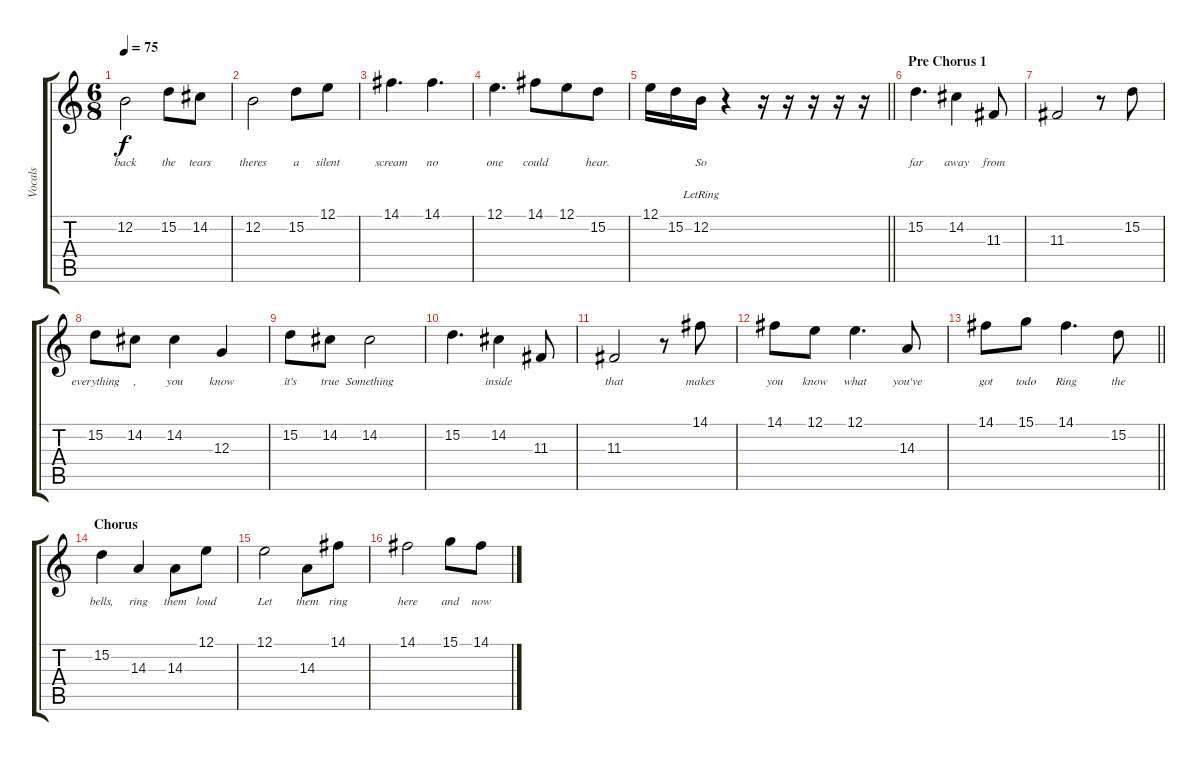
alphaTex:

\track ("Vocals" "Vocals") {instrument oboe}
\staff {score tabs}
\tuning (E4 B3 G3 D3 A2 E2) {hide}
\ts (6 8)
\tempo 75
\clef g2
\ks c
12.2.2{lyrics (0 "back") lyrics (1 "") lyrics (2 "") lyrics (3 "") lyrics (4 "") dy f} 15.2.8{lyrics (0 "the") lyrics (1 "") lyrics (2 "") lyrics (3 "") lyrics (4 "")} 14.2.8{lyrics (0 "tears") lyrics (1 "") lyrics (2 "") lyrics (3 "") lyrics (4 "")} |
12.2.2{lyrics (0 "theres") lyrics (1 "") lyrics (2 "") lyrics (3 "") lyrics (4 "")} 15.2.8{lyrics (0 "a") lyrics (1 "") lyrics (2 "") lyrics (3 "") lyrics (4 "")} 12.1.8{lyrics (0 "silent") lyrics (1 "") lyrics (2 "") lyrics (3 "") lyrics (4 "")} |
14.1.4{d lyrics (0 "scream") lyrics (1 "") lyrics (2 "") lyrics (3 "") lyrics (4 "")} 14.1.4{d lyrics (0 "no") lyrics (1 "") lyrics (2 "") lyrics (3 "") lyrics (4 "")} |
12.1.4{d lyrics (0 "one") lyrics (1 "") lyrics (2 "") lyrics (3 "") lyrics (4 "")} 14.1.8{lyrics (0 "could") lyrics (1 "") lyrics (2 "") lyrics (3 "") lyrics (4 "")} 12.1.8{lyrics (0 "") lyrics (1 "") lyrics (2 "") lyrics (3 "") lyrics (4 "")} 15.2.8{lyrics (0 "hear.") lyrics (1 "") lyrics (2 "") lyrics (3 "") lyrics (4 "")} |
\barLineRight lightlight
12.1.16{lyrics (0 "") lyrics (1 "") lyrics (2 "") lyrics (3 "") lyrics (4 "")} 15.2.16{lyrics (0 "") lyrics (1 "") lyrics (2 "") lyrics (3 "") lyrics (4 "")} 12.2{lr}.16{lyrics (0 "So") lyrics (1 "") lyrics (2 "") lyrics (3 "") lyrics (4 "")} r.4 r.16 r.16 r.16 r.16 r.16 |
\section ("" "Pre Chorus 1")
15.2.4{d lyrics (0 "far") lyrics (1 "") lyrics (2 "") lyrics (3 "") lyrics (4 "")} 14.2.4{lyrics (0 "away") lyrics (1 "") lyrics (2 "") lyrics (3 "") lyrics (4 "")} 11.3.8{lyrics (0 "from") lyrics (1 "") lyrics (2 "") lyrics (3 "") lyrics (4 "")} |
11.3.2{lyrics (0 "") lyrics (1 "") lyrics (2 "") lyrics (3 "") lyrics (4 "")} r.8 15.2.8{lyrics (0 "") lyrics (1 "") lyrics (2 "") lyrics (3 "") lyrics (4 "")} |
15.2.8{lyrics (0 "everything") lyrics (1 "") lyrics (2 "") lyrics (3 "") lyrics (4 "")} 14.2.8{lyrics (0 ",") lyrics (1 "") lyrics (2 "") lyrics (3 "") lyrics (4 "")} 14.2.4{lyrics (0 "you") lyrics (1 "") lyrics (2 "") lyrics (3 "") lyrics (4 "")} 12.3.4{lyrics (0 "know") lyrics (1 "") lyrics (2 "") lyrics (3 "") lyrics (4 "")} |
15.2.8{lyrics (0 "it's") lyrics (1 "") lyrics (2 "") lyrics (3 "") lyrics (4 "")} 14.2.8{lyrics (0 "true") lyrics (1 "") lyrics (2 "") lyrics (3 "") lyrics (4 "")} 14.2.2{lyrics (0 "Something") lyrics (1 "") lyrics (2 "") lyrics (3 "") lyrics (4 "")} |
15.2.4{d lyrics (0 "") lyrics (1 "") lyrics (2 "") lyrics (3 "") lyrics (4 "")} 14.2.4{lyrics (0 "inside") lyrics (1 "") lyrics (2 "") lyrics (3 "") lyrics (4 "")} 11.3.8{lyrics (0 "") lyrics (1 "") lyrics (2 "") lyrics (3 "") lyrics (4 "")} |
11.3.2{lyrics (0 "that") lyrics (1 "") lyrics (2 "") lyrics (3 "") lyrics (4 "")} r.8 14.1.8{lyrics (0 "makes") lyrics (1 "") lyrics (2 "") lyrics (3 "") lyrics (4 "")} |
14.1.8{lyrics (0 "you") lyrics (1 "") lyrics (2 "") lyrics (3 "") lyrics (4 "")} 12.1.8{lyrics (0 "know") lyrics (1 "") lyrics (2 "") lyrics (3 "") lyrics (4 "")} 12.1.4{d lyrics (0 "what") lyrics (1 "") lyrics (2 "") lyrics (3 "") lyrics (4 "")} 14.3.8{lyrics (0 "you've") lyrics (1 "") lyrics (2 "") lyrics (3 "") lyrics (4 "")} |
\barLineRight lightlight
14.1.8{lyrics (0 "got") lyrics (1 "") lyrics (2 "") lyrics (3 "") lyrics (4 "")} 15.1.8{lyrics (0 "todo") lyrics (1 "") lyrics (2 "") lyrics (3 "") lyrics (4 "")} 14.1.4{d lyrics (0 "Ring") lyrics (1 "") lyrics (2 "") lyrics (3 "") lyrics (4 "")} 15.2.8{lyrics (0 "the") lyrics (1 "") lyrics (2 "") lyrics (3 "") lyrics (4 "")} |
\section ("" "Chorus")
15.2.4{lyrics (0 "bells,") lyrics (1 "") lyrics (2 "") lyrics (3 "") lyrics (4 "")} 14.3.4{lyrics (0 "ring") lyrics (1 "") lyrics (2 "") lyrics (3 "") lyrics (4 "")} 14.3.8{lyrics (0 "them") lyrics (1 "") lyrics (2 "") lyrics (3 "") lyrics (4 "")} 12.1.8{lyrics (0 "loud") lyrics (1 "") lyrics (2 "") lyrics (3 "") lyrics (4 "")} |
12.1.2{lyrics (0 "Let") lyrics (1 "") lyrics (2 "") lyrics (3 "") lyrics (4 "")} 14.3.8{lyrics (0 "them") lyrics (1 "") lyrics (2 "") lyrics (3 "") lyrics (4 "")} 14.1.8{lyrics (0 "ring") lyrics (1 "") lyrics (2 "") lyrics (3 "") lyrics (4 "")} |
14.1.2{lyrics (0 "here") lyrics (1 "") lyrics (2 "") lyrics (3 "") lyrics (4 "")} 15.1.8{lyrics (0 "and") lyrics (1 "") lyrics (2 "") lyrics (3 "") lyrics (4 "")} 14.1.8{lyrics (0 "now") lyrics (1 "") lyrics (2 "") lyrics (3 "") lyrics (4 "")}
